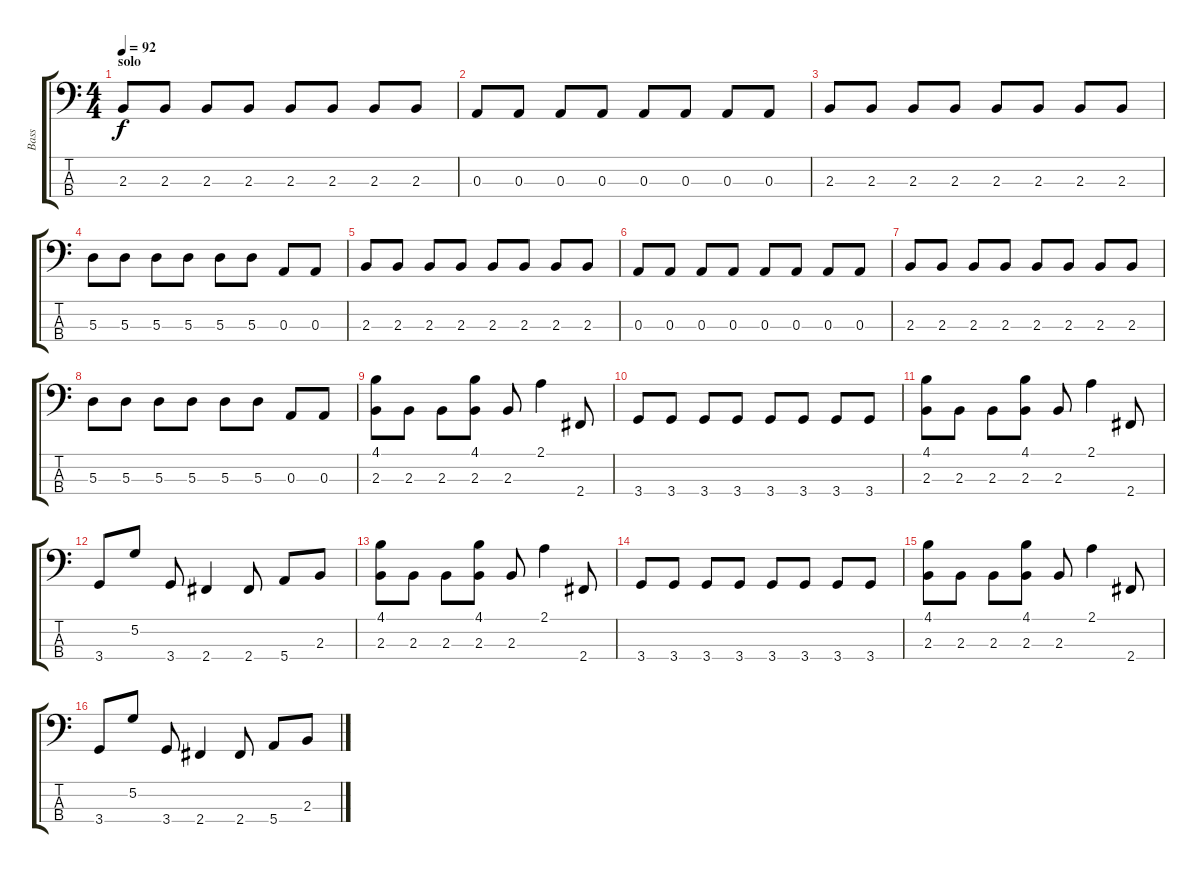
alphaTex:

\track ("Bass" "Bass") {instrument electricbassfinger}
\staff {score tabs}
\tuning (G2 D2 A1 E1) {hide}
\ts (4 4)
\section ("" "solo")
\tempo 92
\clef f4
\ks c
2.3.8{dy f} 2.3.8 2.3.8 2.3.8 2.3.8 2.3.8 2.3.8 2.3.8 |
0.3.8 0.3.8 0.3.8 0.3.8 0.3.8 0.3.8 0.3.8 0.3.8 |
2.3.8 2.3.8 2.3.8 2.3.8 2.3.8 2.3.8 2.3.8 2.3.8 |
5.3.8 5.3.8 5.3.8 5.3.8 5.3.8 5.3.8 0.3.8 0.3.8 |
2.3.8 2.3.8 2.3.8 2.3.8 2.3.8 2.3.8 2.3.8 2.3.8 |
0.3.8 0.3.8 0.3.8 0.3.8 0.3.8 0.3.8 0.3.8 0.3.8 |
2.3.8 2.3.8 2.3.8 2.3.8 2.3.8 2.3.8 2.3.8 2.3.8 |
5.3.8 5.3.8 5.3.8 5.3.8 5.3.8 5.3.8 0.3.8 0.3.8 |
(4.1 2.3).8 2.3.8 2.3.8 (4.1 2.3).8 2.3.8 2.1.4 2.4.8 |
3.4.8 3.4.8 3.4.8 3.4.8 3.4.8 3.4.8 3.4.8 3.4.8 |
(4.1 2.3).8 2.3.8 2.3.8 (4.1 2.3).8 2.3.8 2.1.4 2.4.8 |
3.4.8 5.2.8 3.4.8 2.4.4 2.4.8 5.4.8 2.3.8 |
(4.1 2.3).8 2.3.8 2.3.8 (4.1 2.3).8 2.3.8 2.1.4 2.4.8 |
3.4.8 3.4.8 3.4.8 3.4.8 3.4.8 3.4.8 3.4.8 3.4.8 |
(4.1 2.3).8 2.3.8 2.3.8 (4.1 2.3).8 2.3.8 2.1.4 2.4.8 |
3.4.8 5.2.8 3.4.8 2.4.4 2.4.8 5.4.8 2.3.8
